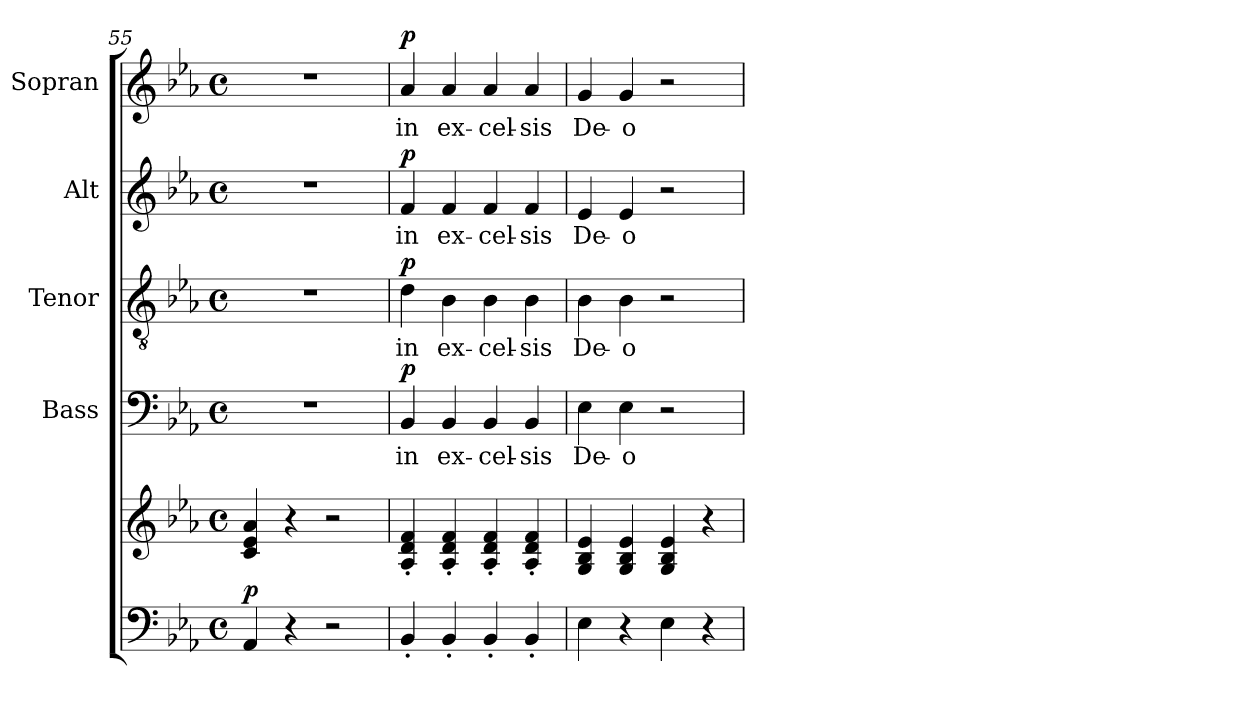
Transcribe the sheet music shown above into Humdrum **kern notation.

**kern	**kern	**dynam	**kern	**text	**dynam	**kern	**text	**dynam	**kern	**text	**dynam	**kern	**text	**dynam
*part5	*part5	*part5	*part4	*part4	*part4	*part3	*part3	*part3	*part2	*part2	*part2	*part1	*part1	*part1
*staff6	*staff5	*staff5/6	*staff4	*staff4	*staff4	*staff3	*staff3	*staff3	*staff2	*staff2	*staff2	*staff1	*staff1	*staff1
*	*	*	*I"Bass	*	*	*I"Tenor	*	*	*I"Alt	*	*	*I"Sopran	*	*
*	*	*	*I'B.	*	*	*I'T.	*	*	*I'A.	*	*	*I'S.	*	*
*clefF4	*clefG2	*	*clefF4	*	*	*clefGv2	*	*	*clefG2	*	*	*clefG2	*	*
*k[b-e-a-]	*k[b-e-a-]	*	*k[b-e-a-]	*	*	*k[b-e-a-]	*	*	*k[b-e-a-]	*	*	*k[b-e-a-]	*	*
*E-:	*E-:	*	*E-:	*	*	*E-:	*	*	*E-:	*	*	*E-:	*	*
*M4/4	*M4/4	*	*M4/4	*	*	*M4/4	*	*	*M4/4	*	*	*M4/4	*	*
*met(c)	*met(c)	*	*met(c)	*	*	*met(c)	*	*	*met(c)	*	*	*met(c)	*	*
=55	=55	=55	=55	=55	=55	=55	=55	=55	=55	=55	=55	=55	=55	=55
!	!	!LO:DY:a=2	!	!	!	!	!	!	!	!	!	!	!	!
4AA-/	4c/ 4e-/ 4a-/	p	1r	.	.	1r	.	.	1r	.	.	1r	.	.
4r	4r	.	.	.	.	.	.	.	.	.	.	.	.	.
2r	2r	.	.	.	.	.	.	.	.	.	.	.	.	.
!!LO:LB:g=z
=56	=56	=56	=56	=56	=56	=56	=56	=56	=56	=56	=56	=56	=56	=56
!	!	!	!	!LO:LY:b	!LO:DY:a	!	!LO:LY:b	!LO:DY:a	!	!LO:LY:b	!LO:DY:a	!	!LO:LY:b	!LO:DY:a
4BB-'</	4A-/'< 4d/'< 4f/'<	.	4BB-/	in	p	4d\	in	p	4f/	in	p	4a-/	in	p
!	!	!	!	!LO:LY:b	!	!	!LO:LY:b	!	!	!LO:LY:b	!	!	!LO:LY:b	!
4BB-'</	4A-/'< 4d/'< 4f/'<	.	4BB-/	ex-	.	4B-\	ex-	.	4f/	ex-	.	4a-/	ex-	.
!	!	!	!	!LO:LY:b	!	!	!LO:LY:b	!	!	!LO:LY:b	!	!	!LO:LY:b	!
4BB-'</	4A-/'< 4d/'< 4f/'<	.	4BB-/	-cel-	.	4B-\	-cel-	.	4f/	-cel-	.	4a-/	-cel-	.
!	!	!	!	!LO:LY:b	!	!	!LO:LY:b	!	!	!LO:LY:b	!	!	!LO:LY:b	!
4BB-'</	4A-/'< 4d/'< 4f/'<	.	4BB-/	-sis	.	4B-\	-sis	.	4f/	-sis	.	4a-/	-sis	.
=57	=57	=57	=57	=57	=57	=57	=57	=57	=57	=57	=57	=57	=57	=57
!	!	!	!	!LO:LY:b	!	!	!LO:LY:b	!	!	!LO:LY:b	!	!	!LO:LY:b	!
4E-\	4G/ 4B-/ 4e-/	.	4E-\	De-	.	4B-\	De-	.	4e-/	De-	.	4g/	De-	.
!	!	!	!	!LO:LY:b	!	!	!LO:LY:b	!	!	!LO:LY:b	!	!	!LO:LY:b	!
4r	4G/ 4B-/ 4e-/	.	4E-\	-o	.	4B-\	-o	.	4e-/	-o	.	4g/	-o	.
4E-\	4G/ 4B-/ 4e-/	.	2r	.	.	2r	.	.	2r	.	.	2r	.	.
4r	4r	.	.	.	.	.	.	.	.	.	.	.	.	.
=	=	=	=	=	=	=	=	=	=	=	=	=	=	=
*-	*-	*-	*-	*-	*-	*-	*-	*-	*-	*-	*-	*-	*-	*-
